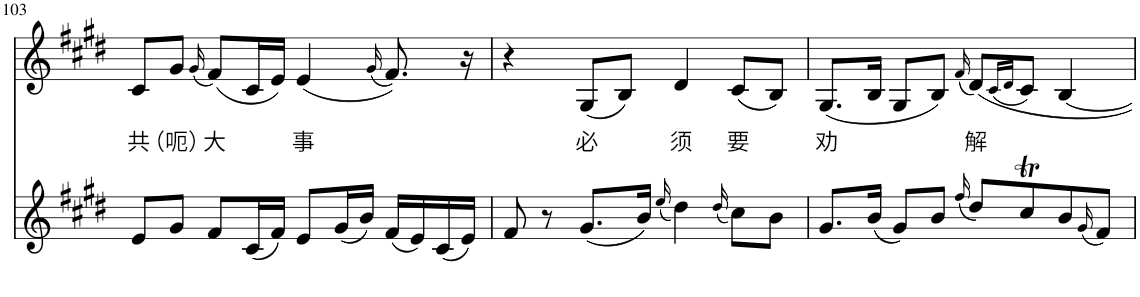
**kern	**kern	**text
*part2	*part1	*part1
*staff2	*staff1	*staff1
*I"Piano	*I"Piano	*
*I'Pno	*I'Pno	*
!!LO:PB:g=z
*clefG2	*clefG2	*
*k[f#c#g#d#]	*k[f#c#g#d#]	*
*M4/4	*M4/4	*
=103	=103	=103
!	!	!LO:LY:b
8e/L	8c#/L	共
!	!	!LO:LY:b
8g#/J	8g#/J	（呃）
.	(16qg#/	.
!	!	!LO:LY:b
8f#/L	(8f#/L)	大
(16c#/L	16c#/L	.
16f#/JJ)	16e/JJ)	.
!	!	!LO:LY:b
8e/L	(4e/	事
(16g#/L	.	.
16b/JJ)	.	.
.	(16qg#/	.
(16f#/LL	8.f#/))	.
16e/)	.	.
(16c#/	.	.
16e/JJ)	16r	.
=104	=104	=104
8f#/	4r	.
8r	.	.
!	!	!LO:LY:b
(8.g#/L	(8G#/L	必
.	8B/J)	.
16b/Jk)	.	.
(16qee/	.	.
!	!	!LO:LY:b
4dd#\)	4d#/	须
(16qdd#/	.	.
!	!	!LO:LY:b
8cc#\L)	(8c#/L	要
8b\J	8B/J)	.
=105	=105	=105
!	!	!LO:LY:b
8.g#/L	(8.G#/L	劝
(16b/Jk	16B/Jk	.
8g#/L)	8G#/L	.
8b/J	8B/J)	.
(16qff#/	(16qf#/	.
!	!	!LO:LY:b
8dd#/L)	8d#/L)	解
.	(16qc#/LL	.
.	16qd#/JJ	.
8cc#T/	8c#/J)	.
8b/	[4B/	.
(16qg#/	.	.
8f#/J)	.	.
=	=	=
*-	*-	*-
